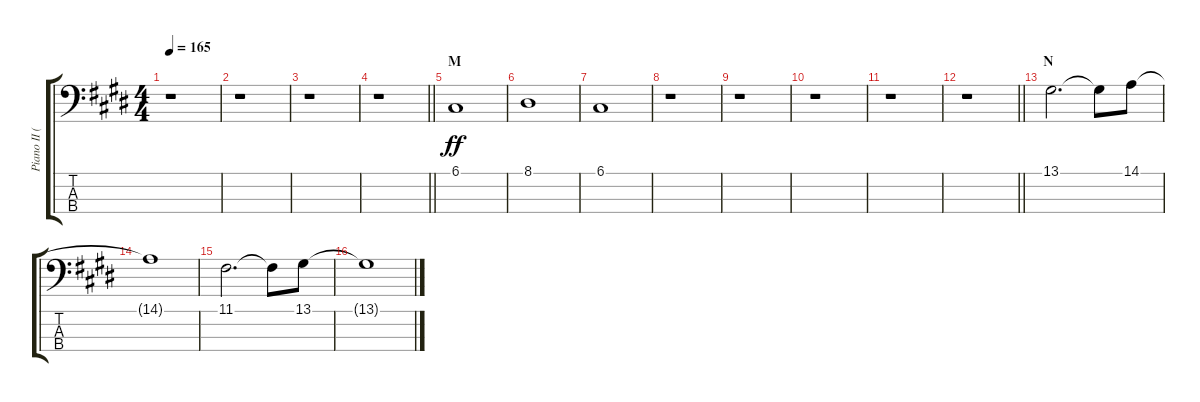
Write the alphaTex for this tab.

\track ("Piano II (Left Hand)" "Piano II (") {instrument acousticgrandpiano}
\staff {score tabs}
\tuning (G2 D2 A1 E1) {hide}
\ts (4 4)
\tempo 165
\clef f4
\ks e
r.1{dy ff} |
r.1 |
r.1 |
\barLineRight lightlight
r.1 |
\section ("" "M")
6.1.1 |
8.1.1 |
6.1.1 |
r.1 |
r.1 |
r.1 |
r.1 |
\barLineRight lightlight
r.1 |
\section ("" "N")
13.1.2{d} 13.1{t}.8 14.1.8 |
14.1{t}.1 |
11.1.2{d} 11.1{t}.8 13.1.8 |
13.1{t}.1
